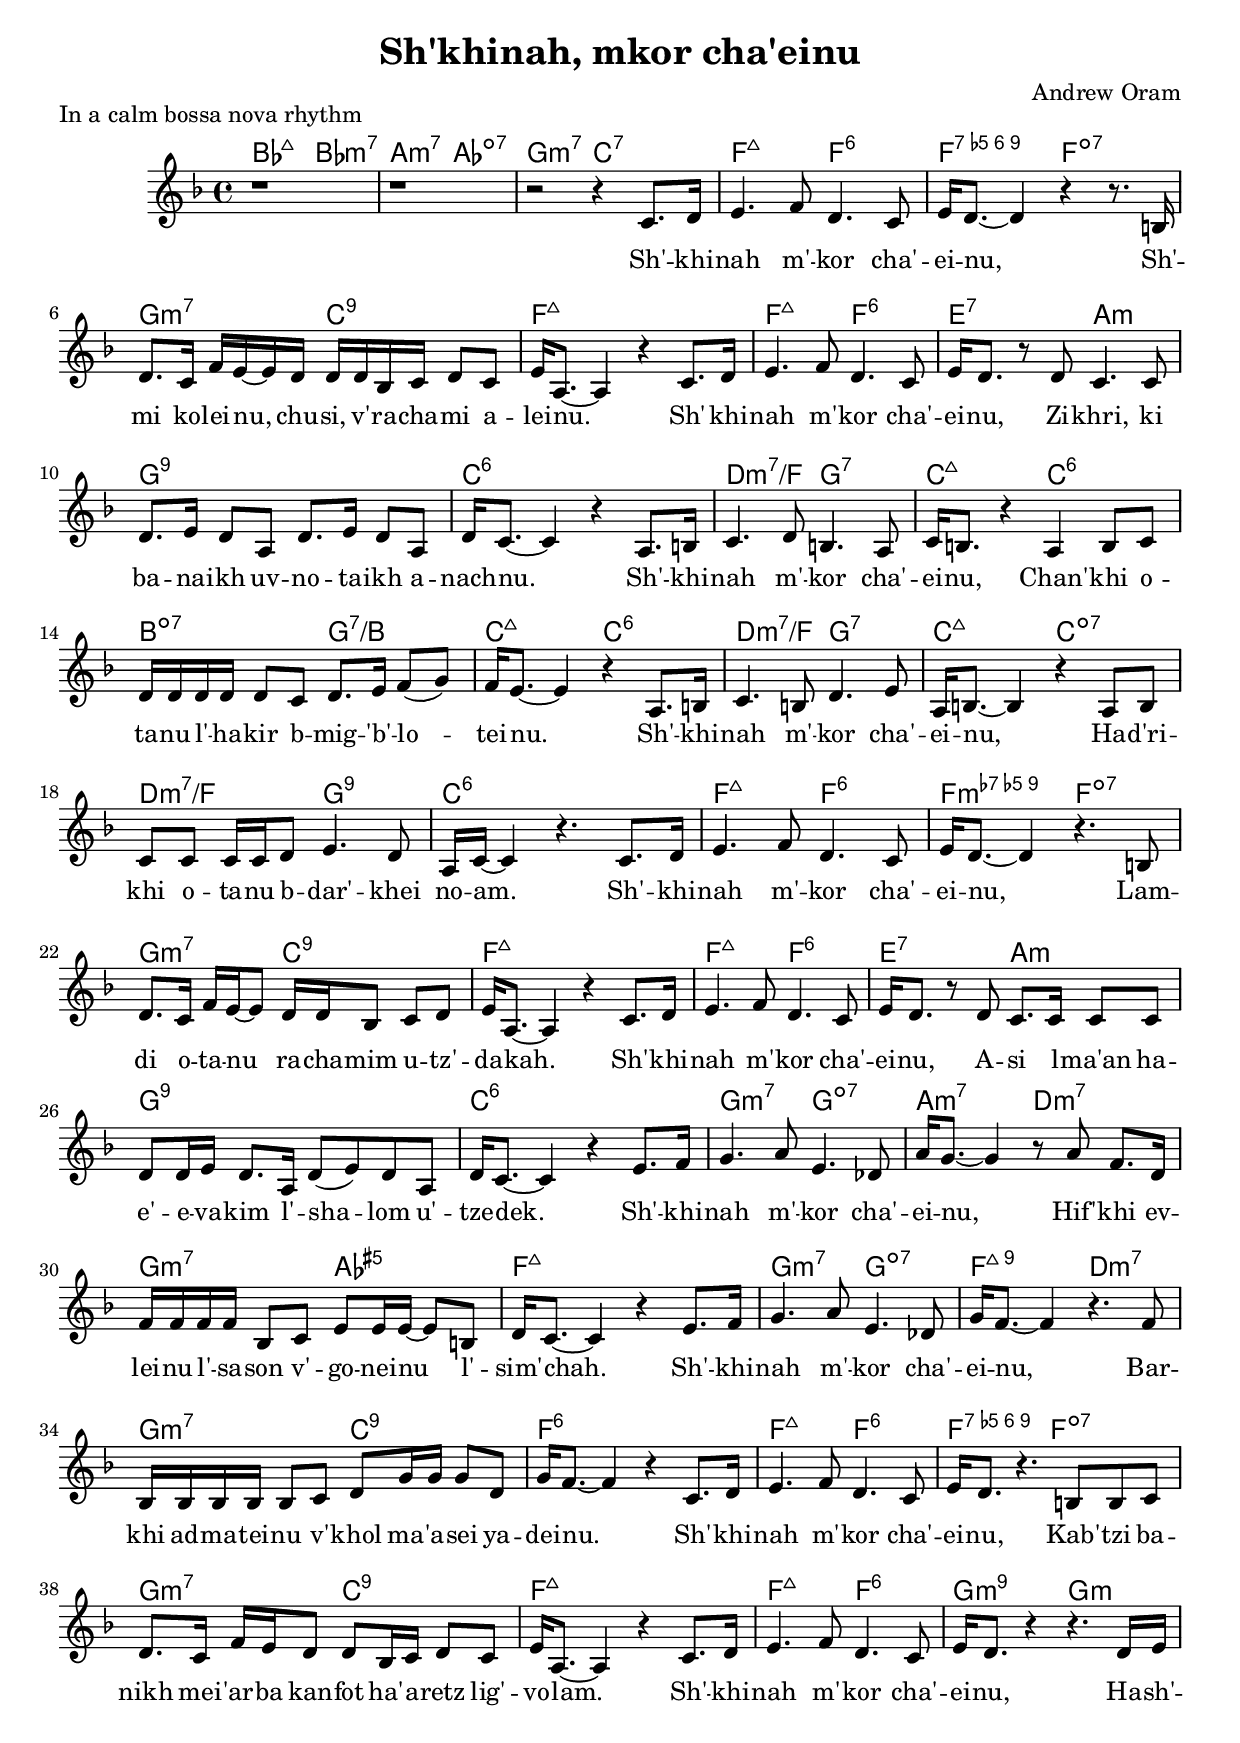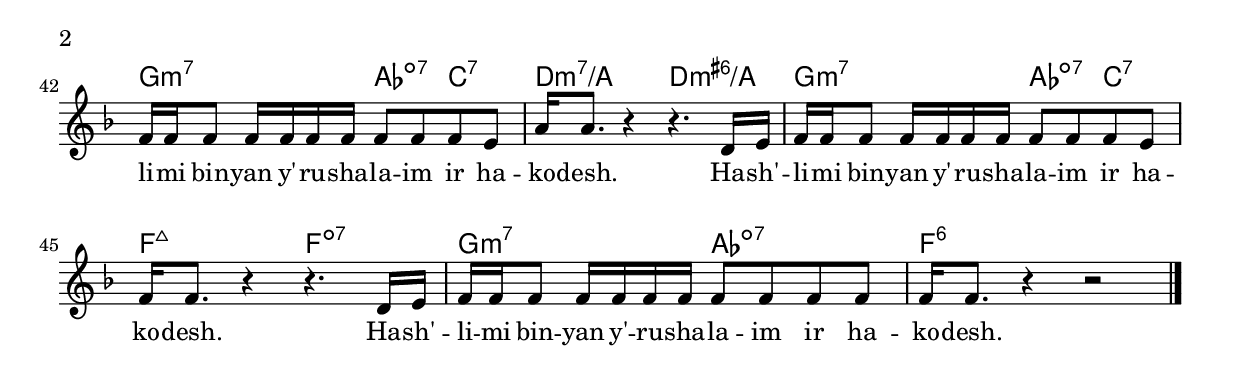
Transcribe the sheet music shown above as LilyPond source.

\header {
  title = "Sh'khinah, mkor cha'einu"
  composer = "Andrew Oram"
}

melody = \relative c' {
  \clef treble
  \key a \major
  \time 4/4

  r1 r1 r2 r4
  e8. fis16 gis4. a8 fis4. e8 gis16 fis8.~ fis4 r4 r8.
  dis16 fis8. e16 a gis~ gis fis16 fis fis d e fis8 e gis16 cis,8.~ cis4 r4
  e8. fis16 gis4. a8 fis4. e8 gis16 fis8. r8
  fis8 e4. e8 fis8. gis16 fis8 cis fis8. gis16 fis8 cis fis16 e8.~ e4 r4
  cis8. dis16 e4. fis8 dis4. cis8 e16 dis8. r4
  cis4 dis8 e8 fis16 fis fis fis fis8 e fis8. gis16 a8( b8) a16 gis8.~ gis4 r4
  cis,8. dis16 e4. dis8 fis4. gis8 cis,16 dis8.~ dis4 r4
  cis8 dis e e e16 e fis8 gis4. fis8 cis16 e16~ e4 r4.
  e8. fis16 gis4. a8 fis4. e8 gis16 fis8.~ fis4 r4.
  dis8 fis8. e16 a16 gis16~ gis8 fis16 fis d8 e fis gis16 cis,8.~ cis4 r4
  e8. fis16 gis4. a8 fis4. e8 gis16 fis8. r8
  fis8 e8. e16 e8 e fis8 fis16 gis16 fis8. cis16 fis8( gis) fis8 cis fis16 e8.~ e4 r4
  gis8. a16 b4. cis8 gis4. f8 cis'16 b8.~ b4 r8
  cis8 a8. fis16 a16 a a a d,8 e gis8 gis16 gis16~ gis8 dis fis16 e8.~ e4 r4
  gis8. a16 b4. cis8 gis4. f8 b16 a8.~ a4 r4.
  a8 d,16 d d d d8 e fis b16 b b8 fis b16 a8.~ a4 r4
  e8. fis16 gis4. a8 fis4. e8 gis16 fis8. r4.
  dis8 dis e fis8. e16 a gis fis8 fis d16 e fis8 e gis16 cis,8.~ cis4 r4
  e8. fis16 gis4. a8 fis4. e8 gis16 fis8. r4 r4.
  fis16 gis a a a8 a16 a a a a8 a a gis cis16 cis8. r4 r4.
  fis,16 gis a a a8 a16 a a a a8 a a gis a16 a8. r4 r4.
  fis16 gis a a a8 a16 a a a a8 a a a a16 a8. r4 r2 \bar "|."
}

text = \lyricmode {
  Sh' -- khi -- nah m' -- kor cha' -- ei -- nu,
  Sh' -- mi ko -- lei -- nu, chu -- si, v' -- ra -- cha -- mi a -- lei -- nu.
  Sh' -- khi -- nah m' -- kor cha' -- ei -- nu,
  Zi -- khri, ki ba -- na -- ikh uv -- no -- ta -- ikh a -- nach -- nu.
  Sh' -- khi -- nah m' -- kor cha' -- ei -- nu,
  Chan' -- khi o -- ta -- nu l' -- ha -- kir b -- mig -- 'b' -- lo -- tei -- nu.
  Sh' -- khi -- nah m' -- kor cha' -- ei -- nu,
  Ha -- d'ri -- khi o -- ta -- nu b -- dar' -- khei no -- am.
  Sh' -- khi -- nah m' -- kor cha' -- ei -- nu,
  Lam -- di o -- ta -- nu ra -- cha -- mim u -- tz' -- da -- kah.
  Sh' -- khi -- nah m' -- kor cha' -- ei -- nu,
  A -- si l -- ma'an ha -- e' -- e -- va -- kim l' -- sha -- lom u' --  tze -- dek.
  Sh' -- khi -- nah m' -- kor cha' -- ei -- nu,
  Hif' -- khi ev -- lei -- nu l' -- sa -- son v' -- go -- nei -- nu l' -- sim' -- chah.
  Sh' -- khi -- nah m' -- kor cha' -- ei -- nu,
  Bar -- khi ad -- ma -- tei -- nu v' -- khol ma -- 'a -- sei ya -- dei -- nu.
  Sh' -- khi -- nah m' -- kor cha' -- ei -- nu,
  Kab' -- tzi ba -- nikh mei -- 'ar -- ba kan -- fot ha' -- a -- retz lig' -- vo -- lam.
  Sh' -- khi -- nah m' -- kor cha' -- ei -- nu,
  Ha -- sh' -- li -- mi bin -- yan y' -- ru -- sha -- la -- im ir ha -- ko -- desh.
  Ha -- sh' -- li -- mi bin -- yan y' -- ru -- sha -- la -- im ir ha -- ko -- desh.
  Ha -- sh' -- li -- mi bin -- yan y' -- ru -- sha -- la -- im ir ha -- ko -- desh.
}

harmonies = \chordmode {
     d2:maj7 d:min3.7 cis:min3.7 c:dim7 b:3-.7 e:7
     a2:maj7 a:6 a:dim5.6.7.9 a:dim7 b2:min3.7 e2:9 a1:maj7
     a2:maj7 a:6 gis:7 cis:min b1:9 e:6
     fis2:min3.7/a b:7 e:maj7 e:6 dis:dim7 b:7/dis e:maj7 e:6
     fis2:min3.7/a b:7 e:maj7 e:dim7 fis:min7/a b:9 e1:6
     a2:maj7 a:6 a:dim7.9 a:dim7 b2:min3.7 e2:9 a1:maj7
     a2:maj7 a:6 gis:7 cis:min b1:9 e:6
     b2:min3.7 b:dim7 cis:min3.7 fis:min3.7 b:min3.7 c:aug5 a1:maj7
     b2:min3.7 b:dim7 a:maj7.9 fis:min3.7 b:min3.7 e:9 a1:6
     a2:maj7 a:6 a:dim5.6.7.9 a:dim7 b2:min3.7 e2:9 a1:maj7
     a2:maj7 a:6 b:min3.7.9 b:min b:min3.7 c4:dim7 e:7 fis2:min3.7/cis fis:min3.6+/cis
     b2:min3.7 c4:dim7 e:7 a2:maj7 a:dim7
     b2:min3.7 c:dim7 a1:6
}

\score {
  <<
    \chords {
       \transpose a f \harmonies
    }
    \new Voice = "one" { \transpose a f \melody
                         \set melismaBusyProperties = #'() }
    \new Lyrics \lyricsto "one" \text
  >>
  \layout { }
  \header {
  piece = "In a calm bossa nova rhythm"
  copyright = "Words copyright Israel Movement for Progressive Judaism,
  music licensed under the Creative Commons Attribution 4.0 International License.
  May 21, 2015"
  }
}

\version "2.18.2"
